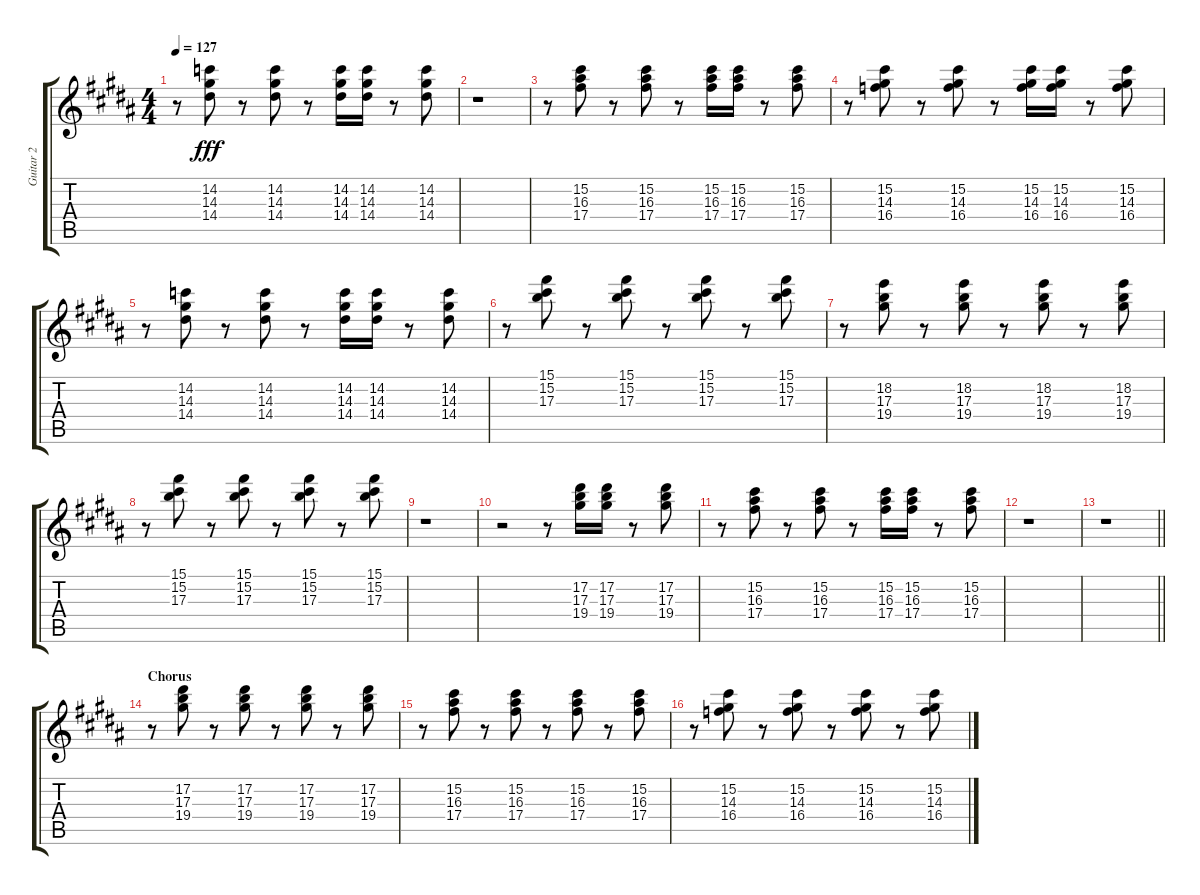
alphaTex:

\track ("Guitar 2" "Guitar 2") {instrument electricguitarclean}
\staff {score tabs}
\tuning (Eb4 Bb3 Gb3 Db3 Ab2 Eb2) {hide}
\ts (4 4)
\tempo 127
\clef g2
\ks b
r.8{dy fff} (14.2 14.3 14.4).8 r.8 (14.2 14.3 14.4).8 r.8 (14.2 14.3 14.4).16 (14.2 14.3 14.4).16 r.8 (14.2 14.3 14.4).8 |
r.1 |
r.8 (15.2 16.3 17.4).8 r.8 (15.2 16.3 17.4).8 r.8 (15.2 16.3 17.4).16 (15.2 16.3 17.4).16 r.8 (15.2 16.3 17.4).8 |
r.8 (15.2 14.3 16.4).8 r.8 (15.2 14.3 16.4).8 r.8 (15.2 14.3 16.4).16 (15.2 14.3 16.4).16 r.8 (15.2 14.3 16.4).8 |
r.8 (14.2 14.3 14.4).8 r.8 (14.2 14.3 14.4).8 r.8 (14.2 14.3 14.4).16 (14.2 14.3 14.4).16 r.8 (14.2 14.3 14.4).8 |
r.8 (15.1 15.2 17.3).8 r.8 (15.1 15.2 17.3).8 r.8 (15.1 15.2 17.3).8 r.8 (15.1 15.2 17.3).8 |
r.8 (18.2 17.3 19.4).8 r.8 (18.2 17.3 19.4).8 r.8 (18.2 17.3 19.4).8 r.8 (18.2 17.3 19.4).8 |
r.8 (15.1 15.2 17.3).8 r.8 (15.1 15.2 17.3).8 r.8 (15.1 15.2 17.3).8 r.8 (15.1 15.2 17.3).8 |
r.1 |
r.2 r.8 (17.2 17.3 19.4).16 (17.2 17.3 19.4).16 r.8 (17.2 17.3 19.4).8 |
r.8 (15.2 16.3 17.4).8 r.8 (15.2 16.3 17.4).8 r.8 (15.2 16.3 17.4).16 (15.2 16.3 17.4).16 r.8 (15.2 16.3 17.4).8 |
r.1 |
\barLineRight lightlight
r.1 |
\section ("" "Chorus")
r.8 (17.2 17.3 19.4).8 r.8 (17.2 17.3 19.4).8 r.8 (17.2 17.3 19.4).8 r.8 (17.2 17.3 19.4).8 |
r.8 (15.2 16.3 17.4).8 r.8 (15.2 16.3 17.4).8 r.8 (15.2 16.3 17.4).8 r.8 (15.2 16.3 17.4).8 |
r.8 (15.2 14.3 16.4).8 r.8 (15.2 14.3 16.4).8 r.8 (15.2 14.3 16.4).8 r.8 (15.2 14.3 16.4).8
